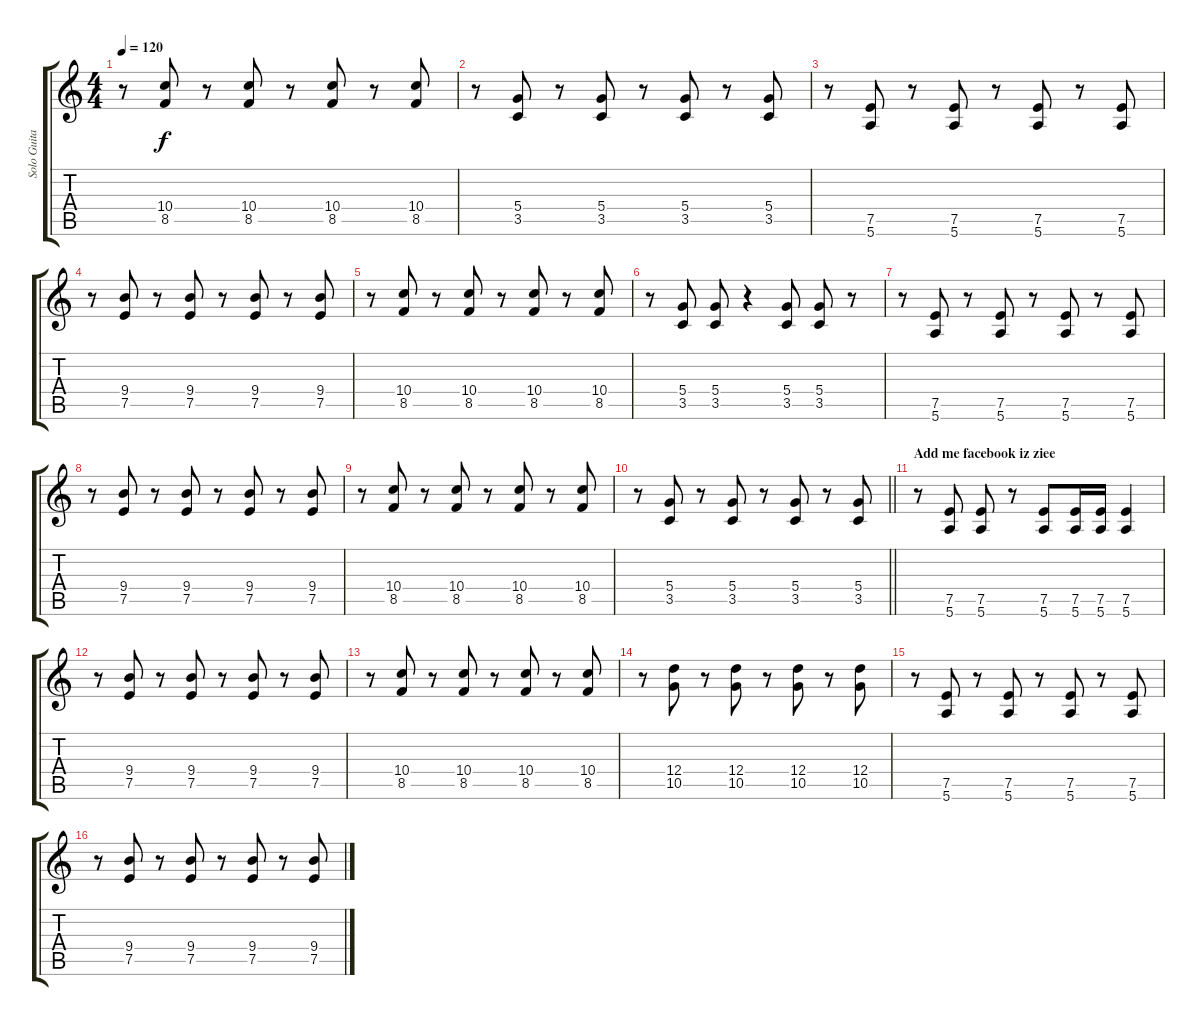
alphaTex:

\track ("Solo Guitar" "Solo Guita") {instrument distortionguitar}
\staff {score tabs}
\tuning (E4 B3 G3 D3 A2 E2) {hide}
\ts (4 4)
\tempo 120
\clef g2
\ks c
r.8{dy f} (10.4 8.5).8 r.8 (10.4 8.5).8 r.8 (10.4 8.5).8 r.8 (10.4 8.5).8 |
r.8 (5.4 3.5).8 r.8 (5.4 3.5).8 r.8 (5.4 3.5).8 r.8 (5.4 3.5).8 |
r.8 (7.5 5.6).8 r.8 (7.5 5.6).8 r.8 (7.5 5.6).8 r.8 (7.5 5.6).8 |
r.8 (9.4 7.5).8 r.8 (9.4 7.5).8 r.8 (9.4 7.5).8 r.8 (9.4 7.5).8 |
r.8 (10.4 8.5).8 r.8 (10.4 8.5).8 r.8 (10.4 8.5).8 r.8 (10.4 8.5).8 |
r.8 (5.4 3.5).8 (5.4 3.5).8 r.4 (5.4 3.5).8 (5.4 3.5).8 r.8 |
r.8 (7.5 5.6).8 r.8 (7.5 5.6).8 r.8 (7.5 5.6).8 r.8 (7.5 5.6).8 |
r.8 (9.4 7.5).8 r.8 (9.4 7.5).8 r.8 (9.4 7.5).8 r.8 (9.4 7.5).8 |
r.8 (10.4 8.5).8 r.8 (10.4 8.5).8 r.8 (10.4 8.5).8 r.8 (10.4 8.5).8 |
\barLineRight lightlight
r.8 (5.4 3.5).8 r.8 (5.4 3.5).8 r.8 (5.4 3.5).8 r.8 (5.4 3.5).8 |
\section ("" "Add me facebook iz ziee")
r.8 (7.5 5.6).8 (7.5 5.6).8 r.8 (7.5 5.6).8 (7.5 5.6).16 (7.5 5.6).16 (7.5 5.6).4 |
r.8 (9.4 7.5).8 r.8 (9.4 7.5).8 r.8 (9.4 7.5).8 r.8 (9.4 7.5).8 |
r.8 (10.4 8.5).8 r.8 (10.4 8.5).8 r.8 (10.4 8.5).8 r.8 (10.4 8.5).8 |
r.8 (12.4 10.5).8 r.8 (12.4 10.5).8 r.8 (12.4 10.5).8 r.8 (12.4 10.5).8 |
r.8 (7.5 5.6).8 r.8 (7.5 5.6).8 r.8 (7.5 5.6).8 r.8 (7.5 5.6).8 |
r.8 (9.4 7.5).8 r.8 (9.4 7.5).8 r.8 (9.4 7.5).8 r.8 (9.4 7.5).8
